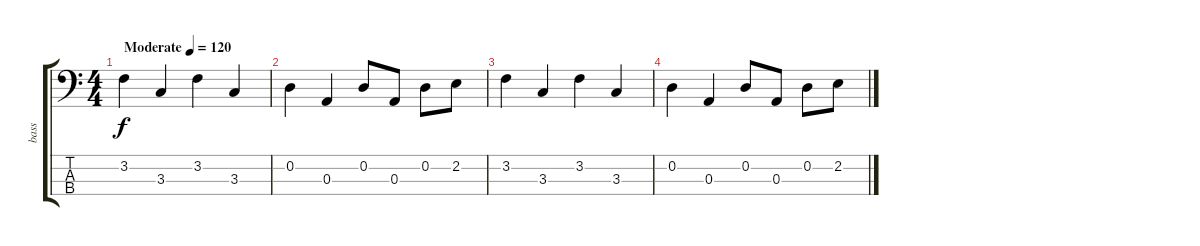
\track ("bass" "bass") {instrument electricbassfinger}
\staff {score tabs}
\tuning (G2 D2 A1 E1) {hide}
\ts (4 4)
\tempo (120 "Moderate")
\clef f4
\ks c
3.2.4{dy f instrument electricbassfinger} 3.3.4 3.2.4 3.3.4 |
0.2.4 0.3.4 0.2.8 0.3.8 0.2.8 2.2.8 |
3.2.4 3.3.4 3.2.4 3.3.4 |
0.2.4 0.3.4 0.2.8 0.3.8 0.2.8 2.2.8
